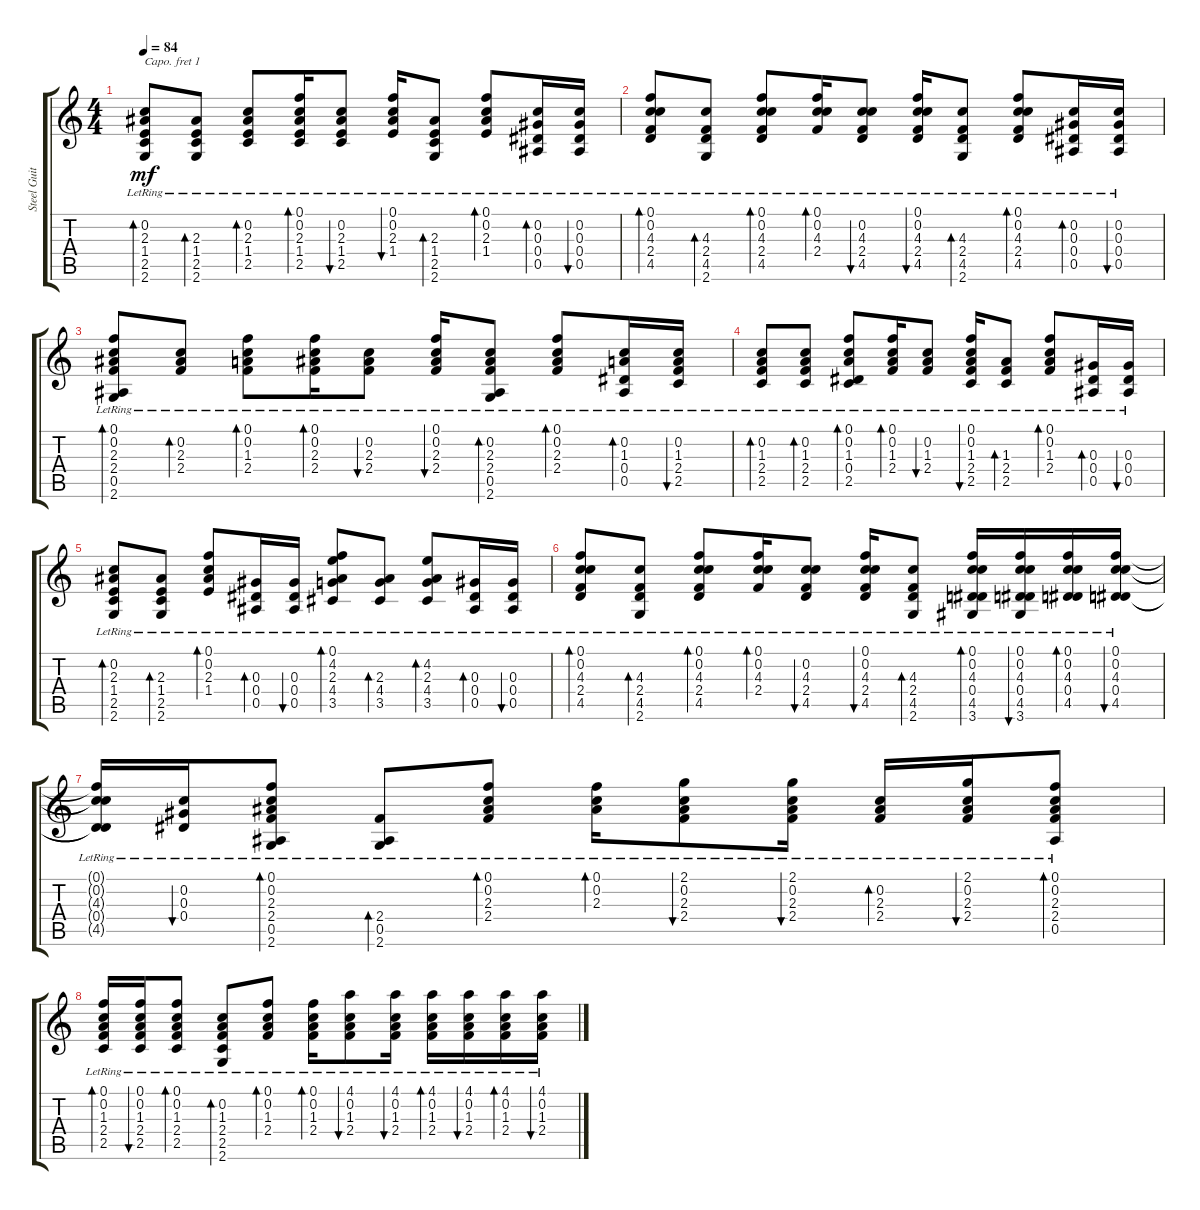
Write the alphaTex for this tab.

\track ("Steel Guitar" "Steel Guit") {instrument acousticguitarsteel}
\staff {score tabs}
\capo 1
\tuning (E4 B3 G3 D3 A2 E2) {hide}
\ts (4 4)
\tempo 84
\clef g2
\ks c
(0.2{lr} 2.3{lr} 1.4{lr} 2.5{lr} 2.6{lr}).8{bd 30 dy mf} (2.3{lr} 1.4{lr} 2.5{lr} 2.6{lr}).8{bd 30} (0.2{lr} 2.3{lr} 1.4{lr} 2.5{lr}).8{bd 30} (0.1{lr} 0.2{lr} 2.3{lr} 1.4{lr} 2.5{lr}).16{bd 30} (0.2{lr} 2.3{lr} 1.4{lr} 2.5{lr}).8{bu 30} (0.1{lr} 0.2{lr} 2.3{lr} 1.4{lr}).16{bu 30} (2.3{lr} 1.4{lr} 2.5{lr} 2.6{lr}).8{bd 30} (0.1{lr} 0.2{lr} 2.3{lr} 1.4{lr}).8{bd 30} (0.2{lr} 0.3{lr} 0.4{lr} 0.5{lr}).16{bd 30} (0.2{lr} 0.3{lr} 0.4{lr} 0.5{lr}).16{bu 30} |
(0.1{lr} 0.2{lr} 4.3{lr} 2.4{lr} 4.5{lr}).8{bd 30} (4.3{lr} 2.4{lr} 4.5{lr} 2.6{lr}).8{bd 30} (0.1{lr} 0.2{lr} 4.3{lr} 2.4{lr} 4.5{lr}).8{bd 30} (0.1{lr} 0.2{lr} 4.3{lr} 2.4{lr}).16{bd 30} (0.2{lr} 4.3{lr} 2.4{lr} 4.5{lr}).8{bu 30} (0.1{lr} 0.2{lr} 4.3{lr} 2.4{lr} 4.5{lr}).16{bu 30} (4.3{lr} 2.4{lr} 4.5{lr} 2.6{lr}).8{bd 30} (0.1{lr} 0.2{lr} 4.3{lr} 2.4{lr} 4.5{lr}).8{bd 30} (0.2{lr} 0.3{lr} 0.4{lr} 0.5{lr}).16{bd 30} (0.2{lr} 0.3{lr} 0.4{lr} 0.5{lr}).16{bu 30} |
(0.1{lr} 0.2{lr} 2.3{lr} 2.4{lr} 0.5{lr} 2.6{lr}).8{bd 30} (0.2{lr} 2.3{lr} 2.4{lr}).8{bd 30} (0.1{lr} 0.2{lr} 1.3{lr} 2.4{lr}).8{bd 30} (0.1{lr} 0.2{lr} 2.3{lr} 2.4{lr}).16{bd 30} (0.2{lr} 2.3{lr} 2.4{lr}).8{bu 30} (0.1{lr} 0.2{lr} 2.3{lr} 2.4{lr}).16{bu 30} (0.2{lr} 2.3{lr} 2.4{lr} 0.5{lr} 2.6{lr}).8{bd 30} (0.1{lr} 0.2{lr} 2.3{lr} 2.4{lr}).8{bd 30} (0.2{lr} 1.3{lr} 0.4{lr} 0.5{lr}).16{bd 30} (0.2{lr} 1.3{lr} 2.4{lr} 2.5{lr}).16{bu 30} |
(0.2{lr} 1.3{lr} 2.4{lr} 2.5{lr}).8{bd 30} (0.2{lr} 1.3{lr} 2.4{lr} 2.5{lr}).8{bd 30} (0.1{lr} 0.2{lr} 1.3{lr} 0.4{lr} 2.5{lr}).8{bd 30} (0.1{lr} 0.2{lr} 1.3{lr} 2.4{lr}).16{bd 30} (0.2{lr} 1.3{lr} 2.4{lr}).8{bu 30} (0.1{lr} 0.2{lr} 1.3{lr} 2.4{lr} 2.5{lr}).16{bu 30} (1.3{lr} 2.4{lr} 2.5{lr}).8{bd 30} (0.1{lr} 0.2{lr} 1.3{lr} 2.4{lr}).8{bd 30} (0.3{lr} 0.4{lr} 0.5{lr}).16{bd 30} (0.3{lr} 0.4{lr} 0.5{lr}).16{bu 30} |
(0.2{lr} 2.3{lr} 1.4{lr} 2.5{lr} 2.6{lr}).8{bd 30} (2.3{lr} 1.4{lr} 2.5{lr} 2.6{lr}).8{bd 30} (0.1{lr} 0.2{lr} 2.3{lr} 1.4{lr}).8{bd 30} (0.3{lr} 0.4{lr} 0.5{lr}).16{bd 30} (0.3{lr} 0.4{lr} 0.5{lr}).16{bu 30} (0.1{lr} 4.2{lr} 2.3{lr} 4.4{lr} 3.5{lr}).8{bd 30} (2.3{lr} 4.4{lr} 3.5{lr}).8{bd 30} (4.2{lr} 2.3{lr} 4.4{lr} 3.5{lr}).8{bd 30} (0.3{lr} 0.4{lr} 0.5{lr}).16{bd 30} (0.3{lr} 0.4{lr} 0.5{lr}).16{bu 30} |
(0.1{lr} 0.2{lr} 4.3{lr} 2.4{lr} 4.5{lr}).8{bd 30} (4.3{lr} 2.4{lr} 4.5{lr} 2.6{lr}).8{bd 30} (0.1{lr} 0.2{lr} 4.3{lr} 2.4{lr} 4.5{lr}).8{bd 30} (0.1{lr} 0.2{lr} 4.3{lr} 2.4{lr}).16{bd 30} (0.2{lr} 4.3{lr} 2.4{lr} 4.5{lr}).8{bu 30} (0.1{lr} 0.2{lr} 4.3{lr} 2.4{lr} 4.5{lr}).16{bu 30} (4.3{lr} 2.4{lr} 4.5{lr} 2.6{lr}).8{bd 30} (0.1{lr} 0.2{lr} 4.3{lr} 0.4{lr} 4.5{lr} 3.6{lr}).16{bd 30} (0.1{lr} 0.2{lr} 4.3{lr} 0.4{lr} 4.5{lr} 3.6{lr}).16{bu 30} (0.1{lr} 0.2{lr} 4.3{lr} 0.4{lr} 4.5{lr}).16{bd 30} (0.1{lr} 0.2{lr} 4.3{lr} 0.4{lr} 4.5{lr}).16{bu 30} |
(0.1{lr t} 0.2{lr t} 4.3{lr t} 0.4{lr t} 4.5{lr t}).16 (0.2{lr} 0.3{lr} 0.4{lr}).16{bu 30} (0.1{lr} 0.2{lr} 2.3{lr} 2.4{lr} 0.5{lr} 2.6{lr}).8{bd 30} (2.4{lr} 0.5{lr} 2.6{lr}).8{bd 30} (0.1{lr} 0.2{lr} 2.3{lr} 2.4{lr}).8{bd 30} (0.1{lr} 0.2{lr} 2.3{lr}).16{bd 30} (2.1{lr} 0.2{lr} 2.3{lr} 2.4{lr}).8{bu 30} (2.1{lr} 0.2{lr} 2.3{lr} 2.4{lr}).16{bu 30} (0.2{lr} 2.3{lr} 2.4{lr}).16{bd 30} (2.1{lr} 0.2{lr} 2.3{lr} 2.4{lr}).16{bu 30} (0.1{lr} 0.2{lr} 2.3{lr} 2.4{lr} 0.5{lr}).8{bd 30} |
(0.1{lr} 0.2{lr} 1.3{lr} 2.4{lr} 2.5{lr}).16{bd 30} (0.1{lr} 0.2{lr} 1.3{lr} 2.4{lr} 2.5{lr}).16{bu 30} (0.1{lr} 0.2{lr} 1.3{lr} 2.4{lr} 2.5{lr}).8{bd 30} (0.2{lr} 1.3{lr} 2.4{lr} 2.5{lr} 2.6{lr}).8{bd 30} (0.1{lr} 0.2{lr} 1.3{lr} 2.4{lr}).8{bd 30} (0.1{lr} 0.2{lr} 1.3{lr} 2.4{lr}).16{bd 30} (4.1{lr} 0.2{lr} 1.3{lr} 2.4{lr}).8{bu 30} (4.1{lr} 0.2{lr} 1.3{lr} 2.4{lr}).16{bu 30} (4.1{lr} 0.2{lr} 1.3{lr} 2.4{lr}).16{bd 30} (4.1{lr} 0.2{lr} 1.3{lr} 2.4{lr}).16{bu 30} (4.1{lr} 0.2{lr} 1.3{lr} 2.4{lr}).16{bd 30} (4.1{lr} 0.2{lr} 1.3{lr} 2.4{lr}).16{bu 30}
